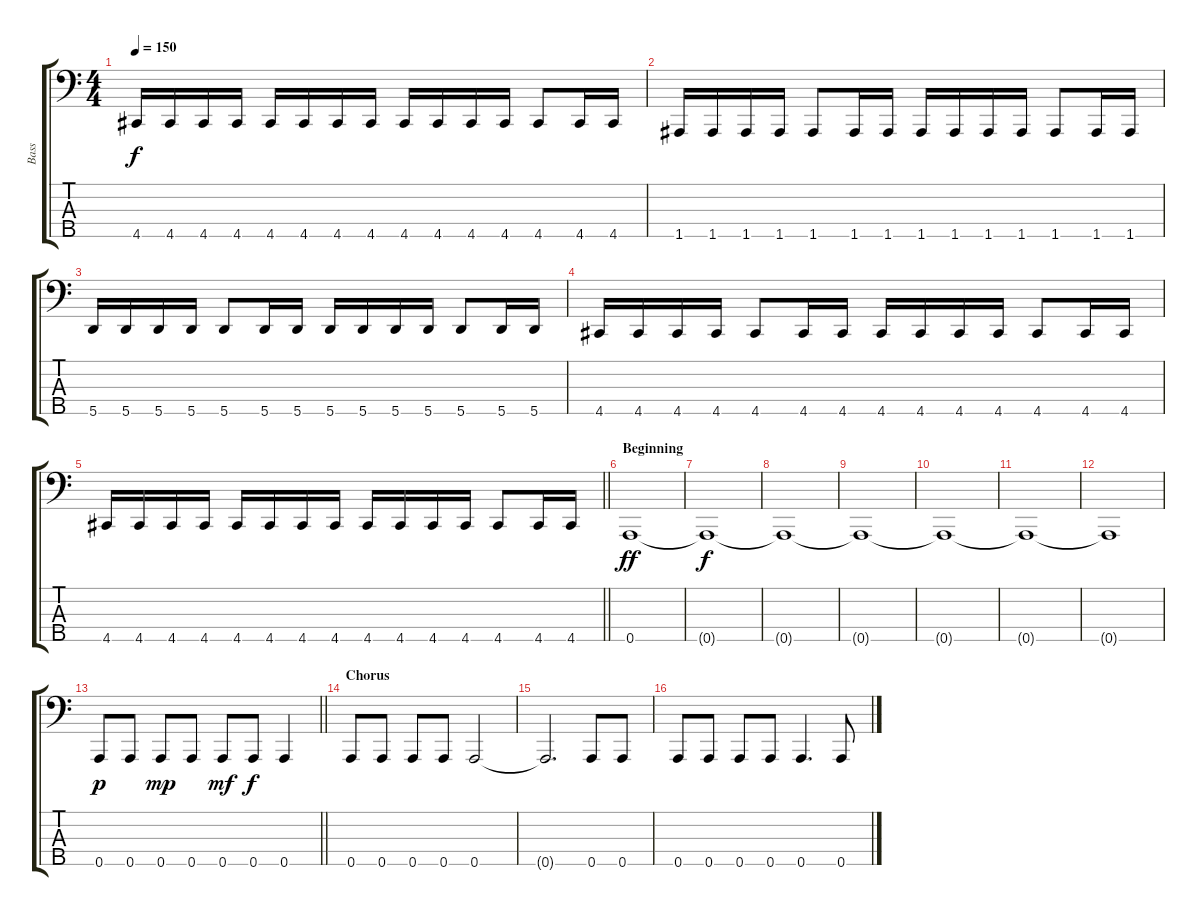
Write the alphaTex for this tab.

\track ("Bass" "Bass") {instrument electricbasspick}
\staff {score tabs}
\tuning (G2 D2 A1 E1 A0) {hide}
\ts (4 4)
\tempo 150
\clef f4
\ks c
4.5.16{dy f} 4.5.16 4.5.16 4.5.16 4.5.16 4.5.16 4.5.16 4.5.16 4.5.16 4.5.16 4.5.16 4.5.16 4.5.8 4.5.16 4.5.16 |
1.5.16 1.5.16 1.5.16 1.5.16 1.5.8 1.5.16 1.5.16 1.5.16 1.5.16 1.5.16 1.5.16 1.5.8 1.5.16 1.5.16 |
5.5.16 5.5.16 5.5.16 5.5.16 5.5.8 5.5.16 5.5.16 5.5.16 5.5.16 5.5.16 5.5.16 5.5.8 5.5.16 5.5.16 |
4.5.16 4.5.16 4.5.16 4.5.16 4.5.8 4.5.16 4.5.16 4.5.16 4.5.16 4.5.16 4.5.16 4.5.8 4.5.16 4.5.16 |
\barLineRight lightlight
4.5.16 4.5.16 4.5.16 4.5.16 4.5.16 4.5.16 4.5.16 4.5.16 4.5.16 4.5.16 4.5.16 4.5.16 4.5.8 4.5.16 4.5.16 |
\section ("" "Beginning")
0.5.1{dy ff volume 11} |
0.5{t}.1{dy f} |
0.5{t}.1 |
0.5{t}.1 |
0.5{t}.1{volume 4} |
0.5{t}.1 |
0.5{t}.1 |
\barLineRight lightlight
0.5.8{dy p volume 14} 0.5.8 0.5.8{dy mp} 0.5.8 0.5.8{dy mf} 0.5.8{dy f} 0.5.4 |
\section ("" "Chorus")
0.5.8 0.5.8 0.5.8 0.5.8 0.5.2 |
0.5{t}.2{d} 0.5.8 0.5.8 |
0.5.8 0.5.8 0.5.8 0.5.8 0.5.4{d} 0.5.8
